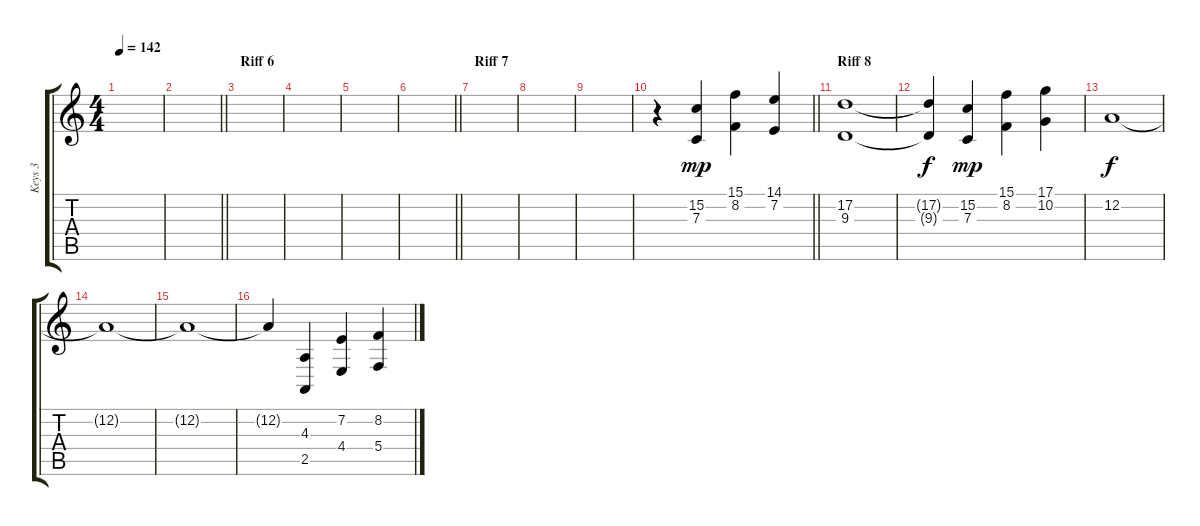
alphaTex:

\track ("Keys 3" "Keys 3") {instrument trumpet}
\staff {score tabs}
\tuning (D4 A3 F3 C3 G2 D2) {hide}
\ts (4 4)
\tempo 142
\clef g2
\ks c
|
\barLineRight lightlight
|
\section ("" "Riff 6")
|
|
|
\barLineRight lightlight
|
\section ("" "Riff 7")
|
|
|
\barLineRight lightlight
r.4 (15.2 7.3).4{dy mp} (15.1 8.2).4 (14.1 7.2).4 |
\section ("" "Riff 8")
(17.2 9.3).1 |
(17.2{t} 9.3{t}).4{dy f} (15.2 7.3).4{dy mp} (15.1 8.2).4 (17.1 10.2).4 |
12.2.1{dy f} |
12.2{t}.1 |
12.2{t}.1 |
12.2{t}.4 (4.3 2.5).4 (7.2 4.4).4 (8.2 5.4).4
